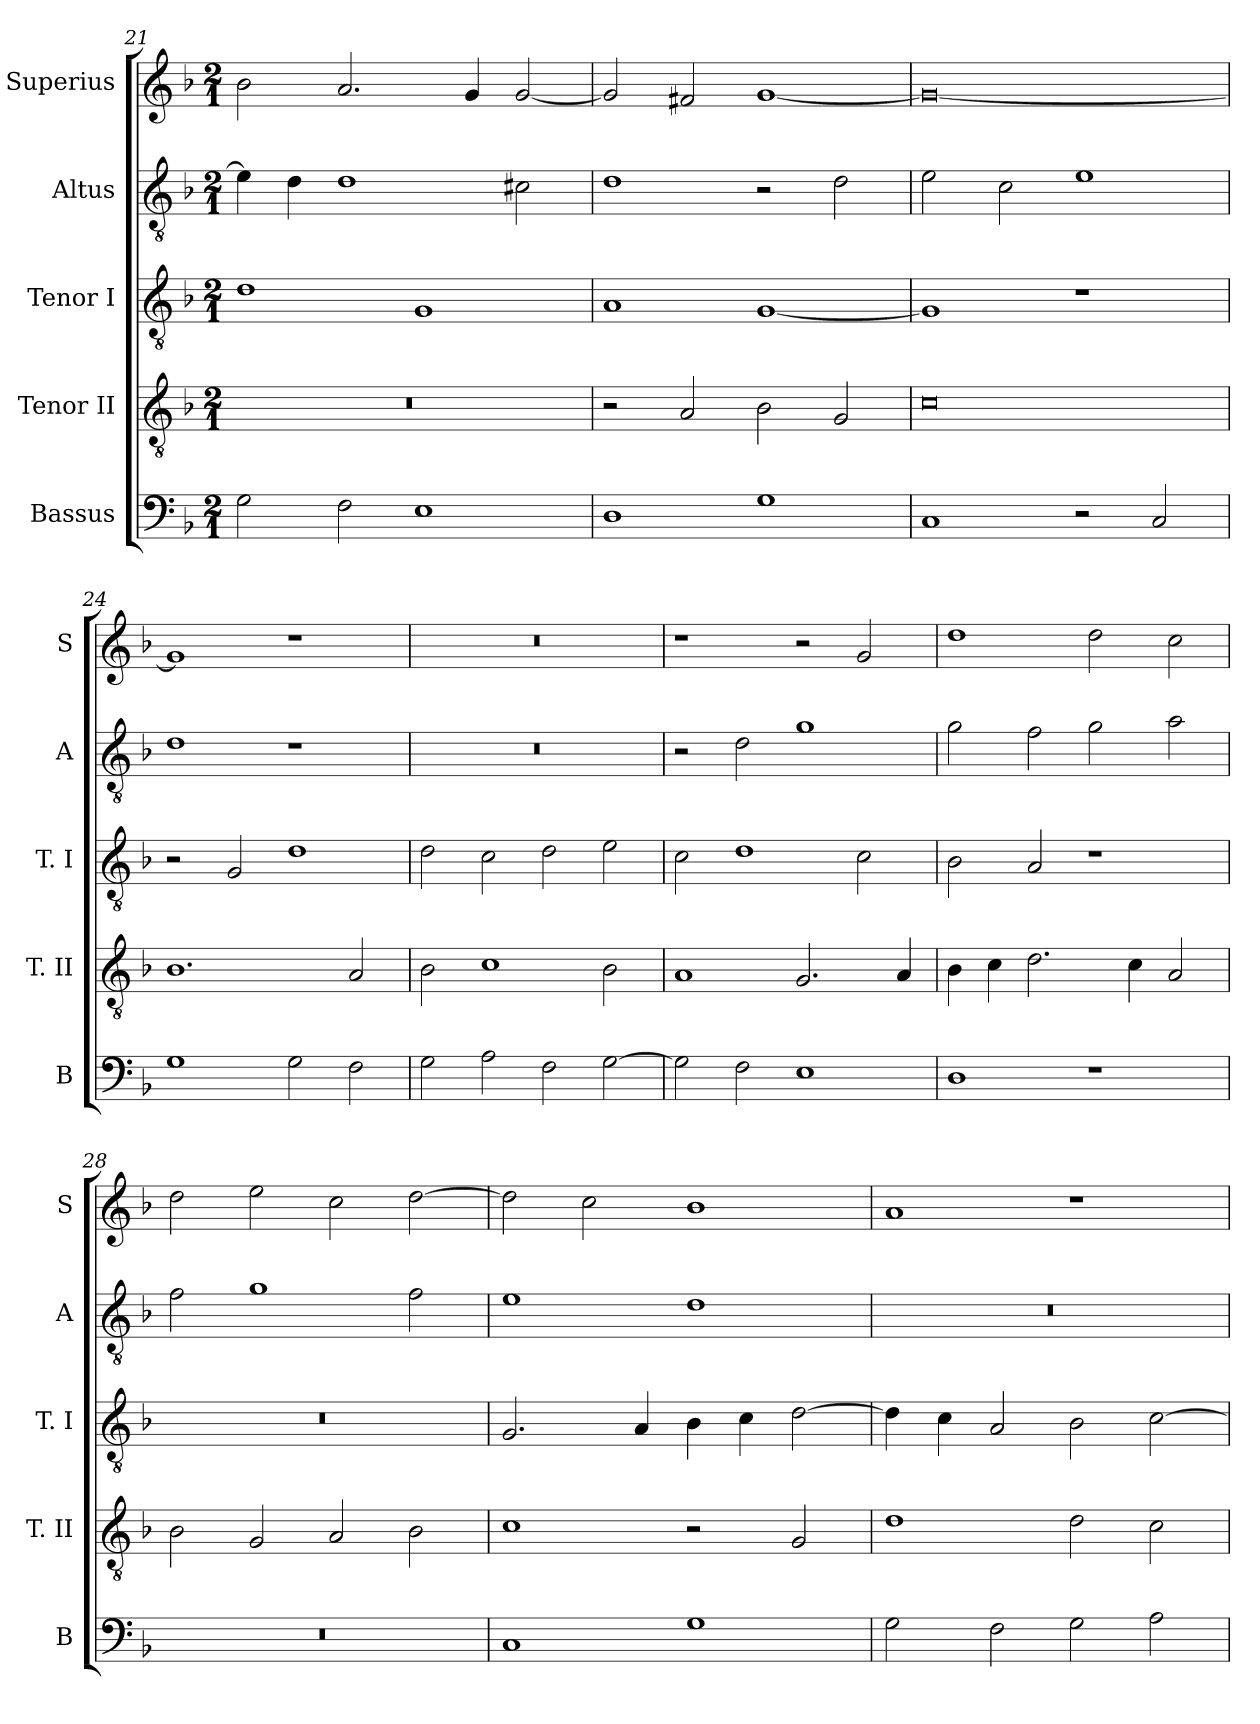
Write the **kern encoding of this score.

**kern	**kern	**kern	**kern	**kern
*part5	*part4	*part3	*part2	*part1
*staff5	*staff4	*staff3	*staff2	*staff1
*I"Bassus	*I"Tenor II	*I"Tenor I	*I"Altus	*I"Superius
*I'B	*I'T. II	*I'T. I	*I'A	*I'S
*clefF4	*clefGv2	*clefGv2	*clefGv2	*clefG2
*k[b-]	*k[b-]	*k[b-]	*k[b-]	*k[b-]
*F:	*F:	*F:	*F:	*F:
*M2/1	*M2/1	*M2/1	*M2/1	*M2/1
=21	=21	=21	=21	=21
2G	0r	1d	4e]	2b-
.	.	.	4d	.
2F	.	.	1d	2.a
1E	.	1G	.	.
.	.	.	.	4g
.	.	.	2c#X	[2g
=22	=22	=22	=22	=22
1D	2r	1A	1d	2g]
.	2A	.	.	2f#X
1G	2B-	[1G	2r	[1g
.	2G	.	2d	.
=23	=23	=23	=23	=23
1C	0c	1G]	2e	0g_
.	.	.	2c	.
2r	.	1r	1e	.
2C	.	.	.	.
=24	=24	=24	=24	=24
1G	1.B-	2r	1d	1g]
.	.	2G	.	.
2G	.	1d	1r	1r
2F	2A	.	.	.
=25	=25	=25	=25	=25
2G	2B-	2d	0r	0r
2A	1c	2c	.	.
2F	.	2d	.	.
[2G	2B-	2e	.	.
=26	=26	=26	=26	=26
2G]	1A	2c	2r	1r
2F	.	1d	2d	.
1E	2.G	.	1g	2r
.	.	2c	.	2g
.	4A	.	.	.
=27	=27	=27	=27	=27
1D	4B-	2B-	2g	1dd
.	4c	.	.	.
.	2.d	2A	2f	.
1r	.	1r	2g	2dd
.	4c	.	.	.
.	2A	.	2a	2cc
=28	=28	=28	=28	=28
0r	2B-	0r	2f	2dd
.	2G	.	1g	2ee
.	2A	.	.	2cc
.	2B-	.	2f	[2dd
=29	=29	=29	=29	=29
1C	1c	2.G	1e	2dd]
.	.	.	.	2cc
.	.	4A	.	.
1G	2r	4B-	1d	1b-
.	.	4c	.	.
.	2G	[2d	.	.
=30	=30	=30	=30	=30
2G	1d	4d]	0r	1a
.	.	4c	.	.
2F	.	2A	.	.
2G	2d	2B-	.	1r
2A	2c	[2c	.	.
=	=	=	=	=
*-	*-	*-	*-	*-
